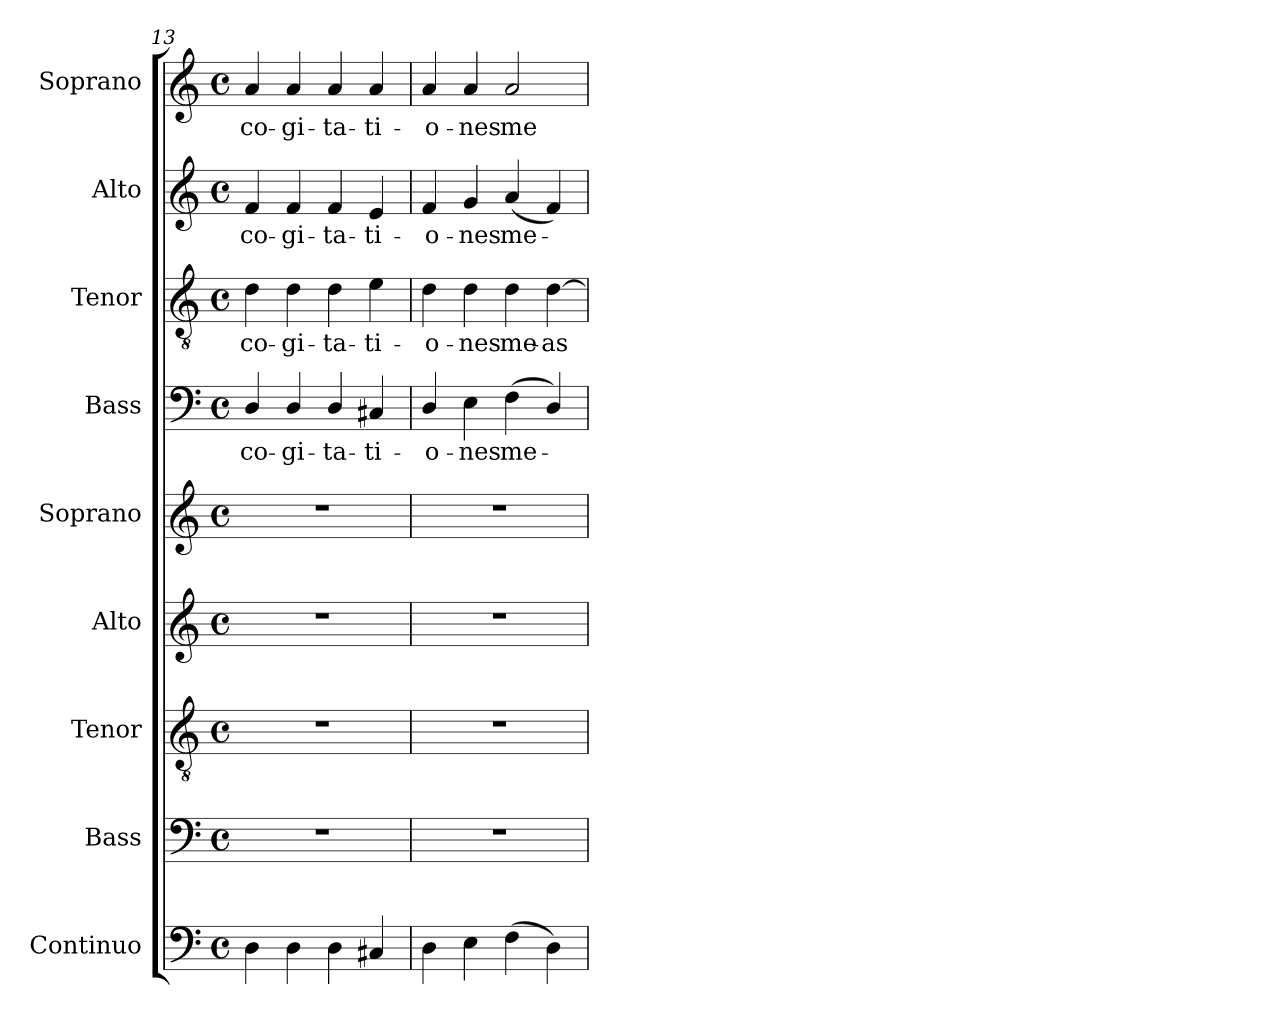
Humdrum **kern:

**kern	**kern	**kern	**kern	**kern	**kern	**text	**kern	**text	**kern	**text	**kern	**text
*part9	*part8	*part7	*part6	*part5	*part4	*part4	*part3	*part3	*part2	*part2	*part1	*part1
*staff9	*staff8	*staff7	*staff6	*staff5	*staff4	*staff4	*staff3	*staff3	*staff2	*staff2	*staff1	*staff1
*I"Continuo	*I"Bass	*I"Tenor	*I"Alto	*I"Soprano	*I"Bass	*	*I"Tenor	*	*I"Alto	*	*I"Soprano	*
*I'Cont.	*I'B.	*I'T.	*I'A.	*I'S.	*I'B.	*	*I'T.	*	*I'A.	*	*I'S.	*
*clefF4	*clefF4	*clefGv2	*clefG2	*clefG2	*clefF4	*	*clefGv2	*	*clefG2	*	*clefG2	*
*	*	*ITrd7c12	*	*	*	*	*ITrd7c12	*	*	*	*	*
*k[]	*k[]	*k[]	*k[]	*k[]	*k[]	*	*k[]	*	*k[]	*	*k[]	*
*C:	*C:	*C:	*C:	*C:	*C:	*	*C:	*	*C:	*	*C:	*
*M4/4	*M4/4	*M4/4	*M4/4	*M4/4	*M4/4	*	*M4/4	*	*M4/4	*	*M4/4	*
*met(c)	*met(c)	*met(c)	*met(c)	*met(c)	*met(c)	*	*met(c)	*	*met(c)	*	*met(c)	*
=13	=13	=13	=13	=13	=13	=13	=13	=13	=13	=13	=13	=13
!	!	!	!	!	!	!LO:LY:b:color=#000000	!	!	!	!	!	!
!	!	!	!	!	!	!	!	!LO:LY:b:color=#000000	!	!	!	!
!	!	!	!	!	!	!	!	!	!	!LO:LY:b:color=#000000	!	!
!	!	!	!	!	!	!	!	!	!	!	!	!LO:LY:b:color=#000000
4Di\	1r	1r	1r	1r	4Di/	co-	4Di\	co-	4fi/	co-	4ai/	co-
!	!	!	!	!	!	!LO:LY:b:color=#000000	!	!	!	!	!	!
!	!	!	!	!	!	!	!	!LO:LY:b:color=#000000	!	!	!	!
!	!	!	!	!	!	!	!	!	!	!LO:LY:b:color=#000000	!	!
!	!	!	!	!	!	!	!	!	!	!	!	!LO:LY:b:color=#000000
4Di\	.	.	.	.	4Di/	-gi-	4Di\	-gi-	4fi/	-gi-	4ai/	-gi-
!	!	!	!	!	!	!LO:LY:b:color=#000000	!	!	!	!	!	!
!	!	!	!	!	!	!	!	!LO:LY:b:color=#000000	!	!	!	!
!	!	!	!	!	!	!	!	!	!	!LO:LY:b:color=#000000	!	!
!	!	!	!	!	!	!	!	!	!	!	!	!LO:LY:b:color=#000000
4Di\	.	.	.	.	4Di/	-ta-	4Di\	-ta-	4fi/	-ta-	4ai/	-ta-
!	!	!	!	!	!	!LO:LY:b:color=#000000	!	!	!	!	!	!
!	!	!	!	!	!	!	!	!LO:LY:b:color=#000000	!	!	!	!
!	!	!	!	!	!	!	!	!	!	!LO:LY:b:color=#000000	!	!
!	!	!	!	!	!	!	!	!	!	!	!	!LO:LY:b:color=#000000
4C#Xi/	.	.	.	.	4C#Xi/	-ti-	4Ei\	-ti-	4ei/	-ti-	4ai/	-ti-
!!LO:PB:g=z
=14	=14	=14	=14	=14	=14	=14	=14	=14	=14	=14	=14	=14
!	!	!	!	!	!	!LO:LY:b:color=#000000	!	!	!	!	!	!
!	!	!	!	!	!	!	!	!LO:LY:b:color=#000000	!	!	!	!
!	!	!	!	!	!	!	!	!	!	!LO:LY:b:color=#000000	!	!
!	!	!	!	!	!	!	!	!	!	!	!	!LO:LY:b:color=#000000
4Di\	1r	1r	1r	1r	4Di/	-o-	4Di\	-o-	4fi/	-o-	4ai/	-o-
!	!	!	!	!	!	!LO:LY:b:color=#000000	!	!	!	!	!	!
!	!	!	!	!	!	!	!	!LO:LY:b:color=#000000	!	!	!	!
!	!	!	!	!	!	!	!	!	!	!LO:LY:b:color=#000000	!	!
!	!	!	!	!	!	!	!	!	!	!	!	!LO:LY:b:color=#000000
4Ei\	.	.	.	.	4Ei\	-nes	4Di\	-nes	4gi/	-nes	4ai/	-nes
!	!	!	!	!	!	!LO:LY:b:color=#000000	!	!	!	!	!	!
!	!	!	!	!	!	!	!	!LO:LY:b:color=#000000	!	!	!	!
!	!	!	!	!	!	!	!	!	!	!LO:LY:b:color=#000000	!	!
!	!	!	!	!	!	!	!	!	!	!	!	!LO:LY:b:color=#000000
(4Fi\	.	.	.	.	(4Fi\	me-	4Di\	me-	(4ai/	me-	2ai/	me-
!	!	!	!	!	!	!	!	!LO:LY:b:color=#000000	!	!	!	!
4Di\)	.	.	.	.	4Di/)	.	[>4Di\	-as	4fi/)	.	.	.
=	=	=	=	=	=	=	=	=	=	=	=	=
*-	*-	*-	*-	*-	*-	*-	*-	*-	*-	*-	*-	*-
